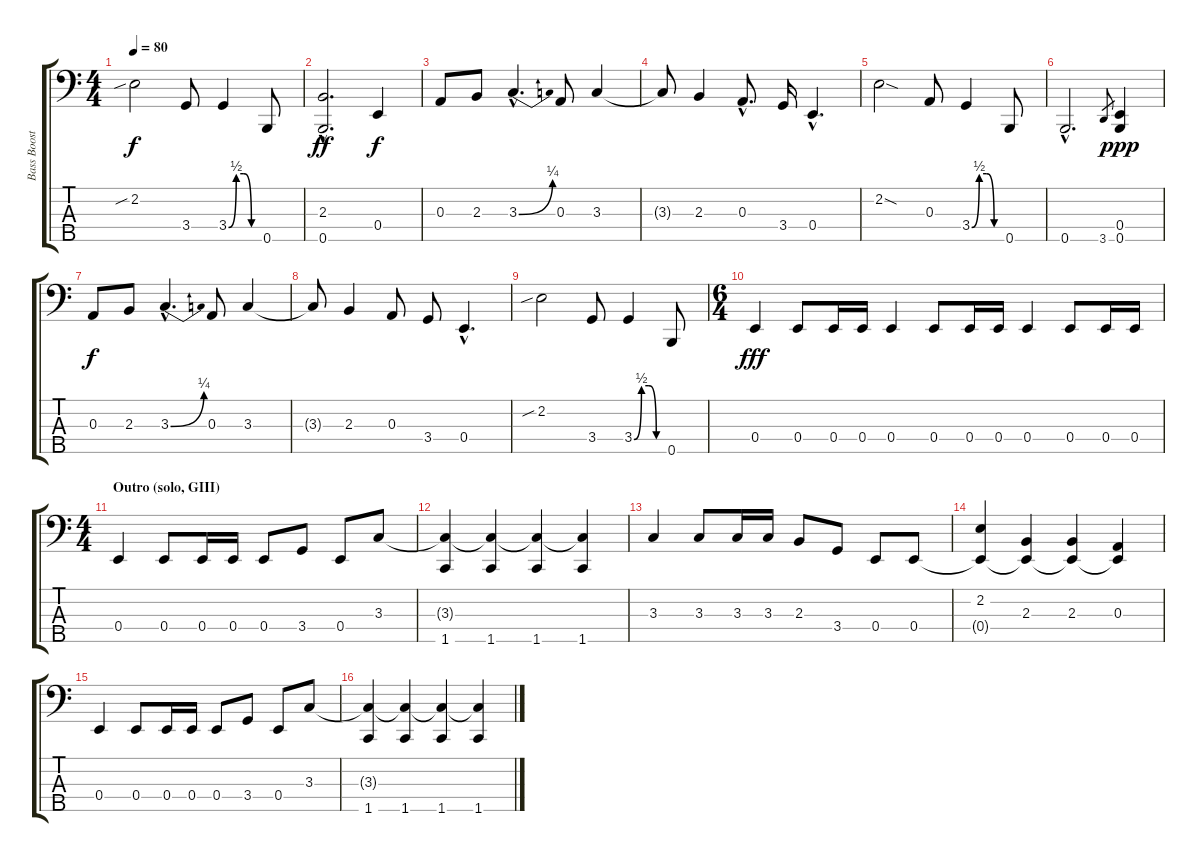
\track ("Bass Boost" "Bass Boost") {instrument synthbass2}
\staff {score tabs}
\tuning (G2 D2 A1 E1 B0) {hide}
\ts (4 4)
\tempo 80
\clef f4
\ks c
2.2{sib}.2{dy f} 3.4.8 3.4{be (custom 0 0 15 2 30 2 45 0 60 0)}.4 0.5.8 |
(2.3{hac} 0.5{hac}).2{d dy ff} 0.4.4{dy f} |
0.3.8 2.3.8 3.3{be (bend 0 0 60 1) hac}.4{d} 0.3.8 3.3.4 |
3.3{t}.8 2.3.4 0.3{hac}.8{d} 3.4.16 0.4{hac}.4{d} |
2.2{sod}.2 0.3.8 3.4{be (custom 0 0 15 2 30 2 45 0 60 0)}.4 0.5.8 |
0.5{hac}.2{d} 3.5.8{gr} (0.4 0.5).4{dy ppp} |
0.3.8{dy f} 2.3.8 3.3{be (bend 0 0 60 1) hac}.4{d} 0.3.8 3.3.4 |
3.3{t}.8 2.3.4 0.3.8 3.4.8 0.4{hac}.4{d} |
2.2{sib}.2 3.4.8 3.4{be (custom 0 0 15 2 30 2 45 0 60 0)}.4 0.5.8 |
\ts (6 4)
0.4.4{dy fff} 0.4.8 0.4.16 0.4.16 0.4.4 0.4.8 0.4.16 0.4.16 0.4.4 0.4.8 0.4.16 0.4.16 |
\ts (4 4)
\section ("" "Outro (solo, GIII)")
0.4.4{volume 16} 0.4.8 0.4.16 0.4.16 0.4.8 3.4.8 0.4.8 3.3.8 |
(3.3{t} 1.5).4 (3.3{t} 1.5).4 (3.3{t} 1.5).4 (3.3{t} 1.5).4 |
3.3.4 3.3.8 3.3.16 3.3.16 2.3.8 3.4.8 0.4.8 0.4.8 |
(2.2 0.4{t}).4 (2.3 0.4{t}).4 (2.3 0.4{t}).4 (0.3 0.4{t}).4 |
0.4.4{volume 16} 0.4.8 0.4.16 0.4.16 0.4.8 3.4.8 0.4.8 3.3.8 |
(3.3{t} 1.5).4 (3.3{t} 1.5).4 (3.3{t} 1.5).4 (3.3{t} 1.5).4
